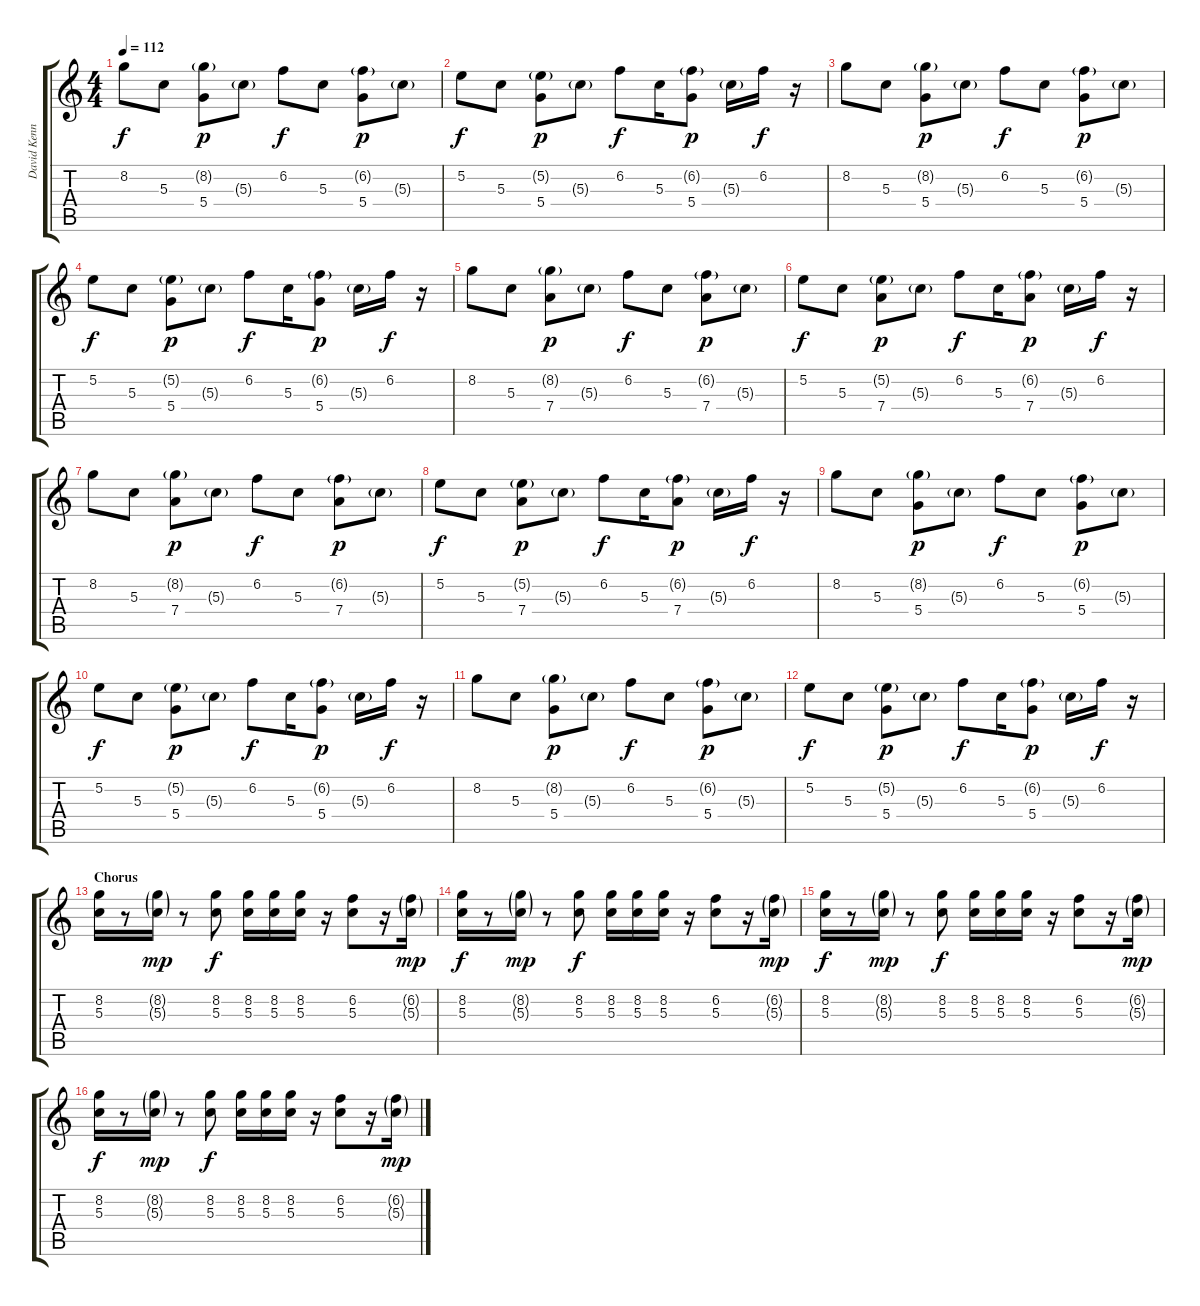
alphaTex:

\track ("David Kennedy Guitar" "David Kenn") {instrument electricguitarclean}
\staff {score tabs}
\tuning (E4 B3 G3 D3 A2 E2) {hide}
\ts (4 4)
\tempo 112
\clef g2
\ks c
8.2.8{dy f} 5.3.8 (8.2{g} 5.4).8{dy p} 5.3{g}.8 6.2.8{dy f} 5.3.8 (6.2{g} 5.4).8{dy p} 5.3{g}.8 |
5.2.8{dy f} 5.3.8 (5.2{g} 5.4).8{dy p} 5.3{g}.8 6.2.8{dy f} 5.3.16 (6.2{g} 5.4).8{dy p} 5.3{g}.16 6.2.16{dy f} r.16 |
8.2.8 5.3.8 (8.2{g} 5.4).8{dy p} 5.3{g}.8 6.2.8{dy f} 5.3.8 (6.2{g} 5.4).8{dy p} 5.3{g}.8 |
5.2.8{dy f} 5.3.8 (5.2{g} 5.4).8{dy p} 5.3{g}.8 6.2.8{dy f} 5.3.16 (6.2{g} 5.4).8{dy p} 5.3{g}.16 6.2.16{dy f} r.16 |
8.2.8 5.3.8 (8.2{g} 7.4).8{dy p} 5.3{g}.8 6.2.8{dy f} 5.3.8 (6.2{g} 7.4).8{dy p} 5.3{g}.8 |
5.2.8{dy f} 5.3.8 (5.2{g} 7.4).8{dy p} 5.3{g}.8 6.2.8{dy f} 5.3.16 (6.2{g} 7.4).8{dy p} 5.3{g}.16 6.2.16{dy f} r.16 |
8.2.8 5.3.8 (8.2{g} 7.4).8{dy p} 5.3{g}.8 6.2.8{dy f} 5.3.8 (6.2{g} 7.4).8{dy p} 5.3{g}.8 |
5.2.8{dy f} 5.3.8 (5.2{g} 7.4).8{dy p} 5.3{g}.8 6.2.8{dy f} 5.3.16 (6.2{g} 7.4).8{dy p} 5.3{g}.16 6.2.16{dy f} r.16 |
8.2.8 5.3.8 (8.2{g} 5.4).8{dy p} 5.3{g}.8 6.2.8{dy f} 5.3.8 (6.2{g} 5.4).8{dy p} 5.3{g}.8 |
5.2.8{dy f} 5.3.8 (5.2{g} 5.4).8{dy p} 5.3{g}.8 6.2.8{dy f} 5.3.16 (6.2{g} 5.4).8{dy p} 5.3{g}.16 6.2.16{dy f} r.16 |
8.2.8 5.3.8 (8.2{g} 5.4).8{dy p} 5.3{g}.8 6.2.8{dy f} 5.3.8 (6.2{g} 5.4).8{dy p} 5.3{g}.8 |
5.2.8{dy f} 5.3.8 (5.2{g} 5.4).8{dy p} 5.3{g}.8 6.2.8{dy f} 5.3.16 (6.2{g} 5.4).8{dy p} 5.3{g}.16 6.2.16{dy f} r.16 |
\section ("" "Chorus")
(8.2 5.3).16 r.8 (8.2{g} 5.3{g}).16{dy mp} r.8 (8.2 5.3).8{dy f} (8.2 5.3).16 (8.2 5.3).16 (8.2 5.3).16 r.16 (6.2 5.3).8 r.16 (6.2{g} 5.3{g}).16{dy mp} |
(8.2 5.3).16{dy f} r.8 (8.2{g} 5.3{g}).16{dy mp} r.8 (8.2 5.3).8{dy f} (8.2 5.3).16 (8.2 5.3).16 (8.2 5.3).16 r.16 (6.2 5.3).8 r.16 (6.2{g} 5.3{g}).16{dy mp} |
(8.2 5.3).16{dy f} r.8 (8.2{g} 5.3{g}).16{dy mp} r.8 (8.2 5.3).8{dy f} (8.2 5.3).16 (8.2 5.3).16 (8.2 5.3).16 r.16 (6.2 5.3).8 r.16 (6.2{g} 5.3{g}).16{dy mp} |
(8.2 5.3).16{dy f} r.8 (8.2{g} 5.3{g}).16{dy mp} r.8 (8.2 5.3).8{dy f} (8.2 5.3).16 (8.2 5.3).16 (8.2 5.3).16 r.16 (6.2 5.3).8 r.16 (6.2{g} 5.3{g}).16{dy mp}
